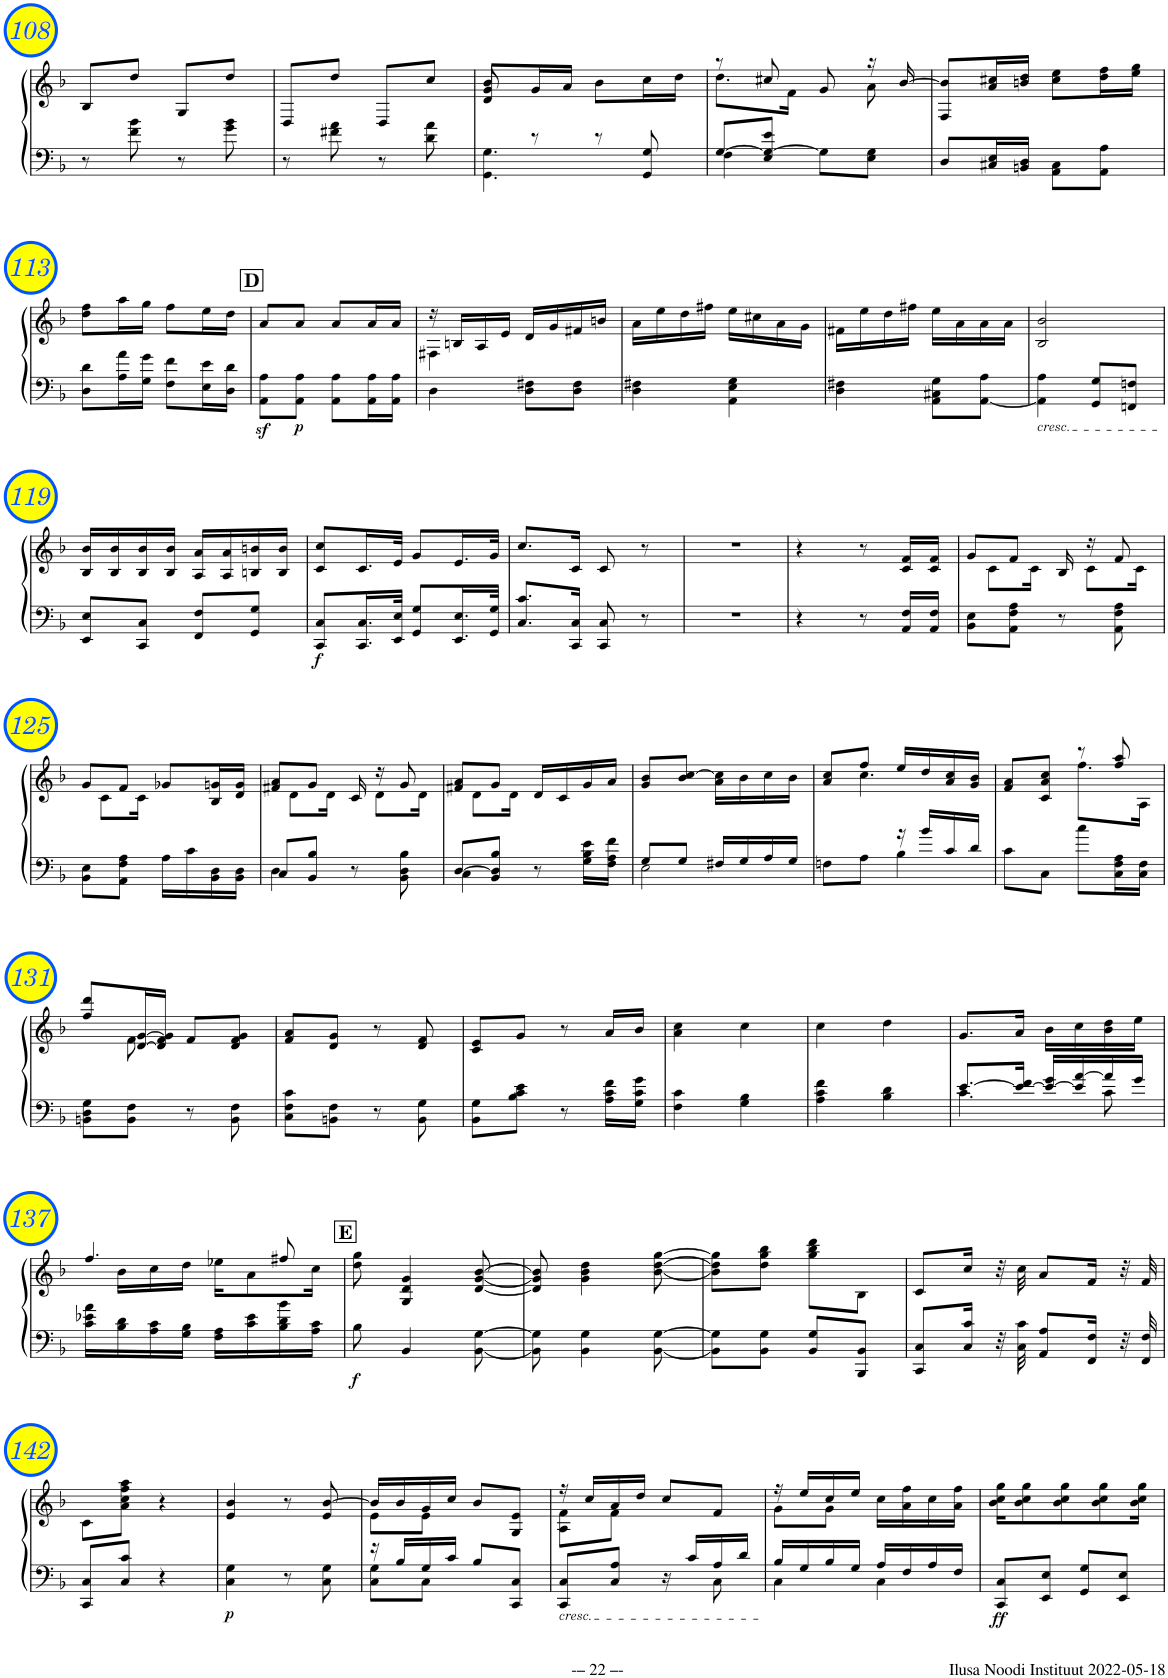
**kern	**kern	**dynam
*part1	*part1	*part1
*staff2	*staff1	*staff1/2
*I"Piano	*	*
*I'Pno	*	*
!!LO:PB:g=z
*clefF4	*clefF4	*
*k[b-]	*k[b-]	*
*M2/4	*M2/4	*
=108	=108	=108
8r	8B-/L	.
8f\ 8b-\	8dd/J	.
8r	8G/L	.
8g\ 8b-\	8dd/J	.
=109	=109	=109
8r	8D/L	.
8f#X\ 8a\	8dd/J	.
8r	8D/L	.
8d\ 8a\	8cc/J	.
=110	=110	=110
*^	*^	*
8ryy	4.GG\ 4.G\	8b-/L	8d/ 8g/	.
8r	.	16g/L	4.ryy	.
.	.	16a/JJ	.	.
8r	.	8b-\L	.	.
8GG/ 8G/	8ryy	16cc\L	.	.
.	.	16dd\JJ	.	.
=111	=111	=111	=111	=111
[8G/L	4F\	8r	8.dd\L	.
8E/ 8G/_ 8e/J	.	8cc#X/	.	.
.	.	.	16f\Jk	.
8G\L]	4ryy	8g/	8ryy	.
8E\ 8G\J	.	16r	8a\	.
.	.	[16b-/	.	.
*v	*v	*	*	*
*	*v	*v	*
=112	=112	=112
8D/L	8F/ 8b-/]L	.
16C#X/ 16E/L	16a/ 16cc#X/L	.
16BBn/ 16D/JJ	16bn/ 16dd/JJ	.
8AA\ 8C#\L	8cc#\ 8ee\L	.
8AA\ 8A\J	16dd\ 16ff\L	.
.	16ee\ 16gg\JJ	.
!!LO:LB:g=z
=113	=113	=113
8D\ 8d\L	8dd\ 8ff\L	.
16A\ 16a\L	16aa\L	.
16G\ 16g\JJ	16gg\JJ	.
8F\ 8f\L	8ff\L	.
16E\ 16e\L	16ee\L	.
16D\ 16d\JJ	16dd\JJ	.
!!LO:REH:place=s1:a:B:cj:fs=14:t=D
=114	=114	=114
8AA\z< 8A\z<L	8a/L	.
!	!	!LO:DY:b=2
8AA\ 8A\J	8a/J	p
8AA\ 8A\L	8a/L	.
16AA\ 16A\L	16a/L	.
16AA\ 16A\JJ	16a/JJ	.
=115	=115	=115
*	*^	*
4D\	16r	4F#X\	.
.	16Bn/LL	.	.
.	16A/	.	.
.	16e/JJ	.	.
8D\ 8F#X\L	16d/LL	4ryy	.
.	16g/	.	.
8D\ 8F#\J	16f#X/	.	.
.	16bn/JJ	.	.
*	*v	*v	*
=116	=116	=116
4D\ 4F#X\	16a\LL	.
.	16ee\	.
.	16dd\	.
.	16ff#X\JJ	.
4AA\ 4E\ 4G\	16ee\LL	.
.	16cc#X\	.
.	16a\	.
.	16g\JJ	.
=117	=117	=117
4D\ 4F#X\	16f#X\LL	.
.	16ee\	.
.	16dd\	.
.	16ff#X\JJ	.
8AA\ 8C#X\ 8G\L	16ee\LL	.
.	16a\	.
[8AA\ 8A\J	16a\	.
.	16a\JJ	.
=118	=118	=118
!LO:TX:b:i:t=cresc.	!	!
4AA\] 4A\	2B-/ 2b-/	.
8GG/ 8G/L	.	.
8FFn/ 8Fn/J	.	.
!!LO:LB:g=z
=119	=119	=119
8EE/ 8E/L	16B-/ 16b-/LL	.
.	16B-/ 16b-/	.
8CC/ 8C/J	16B-/ 16b-/	.
.	16B-/ 16b-/JJ	.
8FF/ 8F/L	16A/ 16a/LL	.
.	16A/ 16a/	.
8GG/ 8G/J	16Bn/ 16bn/	.
.	16B/ 16b/JJ	.
=120	=120	=120
!	!	!LO:DY:b=2
8CC/ 8C/L	8c/ 8cc/L	f
16.CC/ 16.C/L	16.c/L	.
32EE/ 32E/JJk	32e/JJk	.
8GG/ 8G/L	8g/L	.
16.EE/ 16.E/L	16.e/L	.
32GG/ 32G/JJk	32g/JJk	.
=121	=121	=121
8.C/ 8.c/L	8.cc/L	.
16CC/ 16C/Jk	16c/Jk	.
8CC/ 8C/	8c/	.
8r	8r	.
=122	=122	=122
2r	2r	.
=123	=123	=123
4r	4r	.
8r	8r	.
16AA/ 16F/LL	16c/ 16f/LL	.
16AA/ 16F/JJ	16c/ 16f/JJ	.
=124	=124	=124
*	*^	*
8BB-\ 8E\L	8g/L	16ryy	.
.	.	8c\L	.
8AA\ 8F\ 8A\J	8f/J	.	.
.	.	16c\Jk	.
8r	16B-/	16ryy	.
.	16r	8c\L	.
8AA\ 8F\ 8A\	8f/	.	.
.	.	16c\Jk	.
!!LO:LB:g=z	!!
=125	=125	=125	=125
8BB-\ 8E\L	8g/L	16ryy	.
.	.	8c\L	.
8AA\ 8F\ 8A\J	8f/J	.	.
.	.	16c\Jk	.
16A\LL	8g-X/L	4ryy	.
16c\	.	.	.
16BB-\ 16D\	16B-/ 16gn/L	.	.
16BB-\ 16D\JJ	16d/ 16g/JJ	.	.
=126	=126	=126	=126
*^	*	*	*
8C/L	4D\	8f#X/ 8a/L	16ryy	.
.	.	.	8d\L	.
8BB-/ 8B-/J	.	8g/J	.	.
.	.	.	16d\Jk	.
8r	4ryy	16c/	16ryy	.
.	.	16r	8d\L	.
8BB-\ 8D\ 8B-\	.	8g/	.	.
.	.	.	16d\Jk	.
=127	=127	=127	=127	=127
[8D/L	4C\	8f#X/ 8a/L	16ryy	.
.	.	.	8d\L	.
8BB-/ 8D/] 8B-/J	.	8g/J	.	.
.	.	.	16d\Jk	.
8r	4ryy	16d/LL	4ryy	.
.	.	16c/	.	.
16G\ 16B-\ 16e\LL	.	16g/	.	.
16F\ 16A\ 16f\JJ	.	16a/JJ	.	.
*	*	*v	*v	*
=128	=128	=128	=128
8G/L	2E\	8g/ 8b-/L	.
8G/J	.	8b-/ [8cc/J	.
16F#X/LL	.	16a\ 16cc\]LL	.
16G/	.	16b-\	.
16A/	.	16cc\	.
16G/JJ	.	16b-\JJ	.
=129	=129	=129	=129
*	*	*^	*
8Fn\L	4ryy	8a/ 8cc/L	8ryy	.
8A\J	.	8ff/J	4.cc\	.
16r	4B-\	16ee/LL	.	.
16b-/LL	.	16dd/	.	.
16c/	.	16a/ 16cc/	.	.
16d/JJ	.	16g/ 16b-/JJ	.	.
*v	*v	*	*	*
=130	=130	=130	=130
8c\L	8f/ 8a/L	4ryy	.
8C\J	8c/ 8a/ 8cc/J	.	.
8cc\L	8r	8.ff\L	.
16C\ 16F\ 16A\L	8ff/ 8aa/	.	.
16C\ 16F\JJ	.	16A\Jk	.
!!LO:LB:g=z	!!
=131	=131	=131	=131
8BBn\ 8D\ 8G\L	8ff/ 8ddd/L	8ryy	.
8BB\ 8F\J	[16d/ [16g/L	8f\	.
.	16d/] 16f/ 16g/]JJ	.	.
8r	8f/L	4ryy	.
8BB\ 8F\	8d/ 8f/ 8g/J	.	.
*	*v	*v	*
=132	=132	=132
8C\ 8F\ 8c\L	8f/ 8a/L	.
8BBn\ 8F\J	8d/ 8g/J	.
8r	8r	.
8BB\ 8G\	8d/ 8f/	.
=133	=133	=133
8BB-\ 8G\L	8c/ 8e/L	.
8B-\ 8c\ 8e\J	8g/J	.
8r	8r	.
16A\ 16c\ 16f\LL	16a/LL	.
16G\ 16c\ 16g\JJ	16b-/JJ	.
=134	=134	=134
4F\ 4c\	4a\ 4cc\	.
4G\ 4B-\	4cc\	.
=135	=135	=135
4A\ 4c\ 4f\	4cc\	.
4B-\ 4d\	4dd\	.
=136	=136	=136
*^	*	*
[8.e/L	4.c\	8.g/L	.
16e/_ 16f/Jk	.	16a/Jk	.
16e/_ 16g/LL	.	16b-\LL	.
16e/] [16a/	.	16cc\	.
16a/]	8c\	16b-\ 16dd\	.
16g/JJ	.	16ee\JJ	.
*v	*v	*	*
!!LO:LB:g=z
=137	=137	=137
*	*^	*
16c\ 16e-X\ 16a\LL	4.ff/	16ryy	.
16B-\ 16d\	.	16b-\LL	.
16A\ 16c\	.	16cc\	.
16G\ 16B-\JJ	.	16dd\JJ	.
16F\ 16A\LL	.	16ee-X\KL	.
16c\ 16e-\	.	8a\	.
16B-\ 16d\ 16b-\	8ff#X/	.	.
16A\ 16c\JJ	.	16cc\Jk	.
!!LO:REH:place=s1:a:B:cj:fs=14:t=E
=138	=138	=138	=138
!	!	!	!LO:DY:b=2
*	*v	*v	*
8B-\	8dd\ 8gg\	f
4BB-/	4G/ 4d/ 4g/	.
[8BB-\ [8G\	[8d/ [8g/ [8b-/	.
=139	=139	=139
8BB-\] 8G\]	8d/] 8g/] 8b-/]	.
4BB-\ 4G\	4g\ 4b-\ 4dd\	.
[8BB-\ [8G\	[8b-\ [8dd\ [8gg\	.
=140	=140	=140
8BB-\] 8G\]L	8b-\] 8dd\] 8gg\]L	.
8BB-\ 8G\J	8dd\ 8gg\ 8bb-\J	.
8BB-/ 8G/L	8gg\ 8bb-\ 8ddd\L	.
8BBB-/ 8BB-/J	8B-\J	.
=141	=141	=141
8CC/ 8C/L	8c/L	.
16C/ 16c/Jk	16cc/Jk	.
32r	32r	.
32C\ 32c\	32cc\	.
8AA/ 8A/L	8a/L	.
16FF/ 16F/Jk	16f/Jk	.
32r	32r	.
32FF/ 32F/	32f/	.
!!LO:LB:g=z
=142	=142	=142
8CC/ 8C/L	8c\L	.
8C/ 8c/J	8a\ 8cc\ 8ff\ 8aa\J	.
4r	4r	.
=143	=143	=143
!	!	!LO:DY:b=2
4C\ 4G\	4e/ 4b-/	p
8r	8r	.
8C\ 8G\	8e/ [8b-/	.
=144	=144	=144
*^	*^	*
16r	8C\ 8G\L	16b-/LL]	8e\L	.
16B-/LL	.	16b-/	.	.
16G/	8C\J	16g/	8e\J	.
16c/JJ	.	16cc/JJ	.	.
8B-/L	4ryy	8b-/L	4ryy	.
8CC/ 8C/J	.	8G/ 8e/J	.	.
=145	=145	=145	=145	=145
!LO:TX:b:i:t=cresc.	!	!	!	!
8CC/ 8C/L	4.ryy	16r	8A\ 8f\L	.
.	.	16cc/LL	.	.
8C/ 8A/J	.	16a/	8f\J	.
.	.	16dd/JJ	.	.
16r	.	8cc/L	4ryy	.
16c/LL	.	.	.	.
16A/	8C\	8f/J	.	.
16d/JJ	.	.	.	.
=146	=146	=146	=146	=146
16B-/LL	4C\	16r	8g\L	.
16G/	.	16ee/LL	.	.
16B-/	.	16cc/	8g\J	.
16G/JJ	.	16ee/JJ	.	.
16A/LL	4C\	16cc\LL	4ryy	.
16F/	.	16a\ 16ff\	.	.
16A/	.	16cc\	.	.
16F/JJ	.	16a\ 16ff\JJ	.	.
*v	*v	*	*	*
*	*v	*v	*
=147	=147	=147
!	!	!LO:DY:b=2
8CC/ 8C/L	16b-\ 16cc\ 16gg\KL	ff
.	8b-\ 8cc\ 8gg\	.
8EE/ 8E/J	.	.
.	8b-\ 8cc\ 8gg\	.
8GG/ 8G/L	.	.
.	8b-\ 8cc\ 8gg\	.
8EE/ 8E/J	.	.
.	16b-\ 16cc\ 16gg\Jk	.
=	=	=
*-	*-	*-
